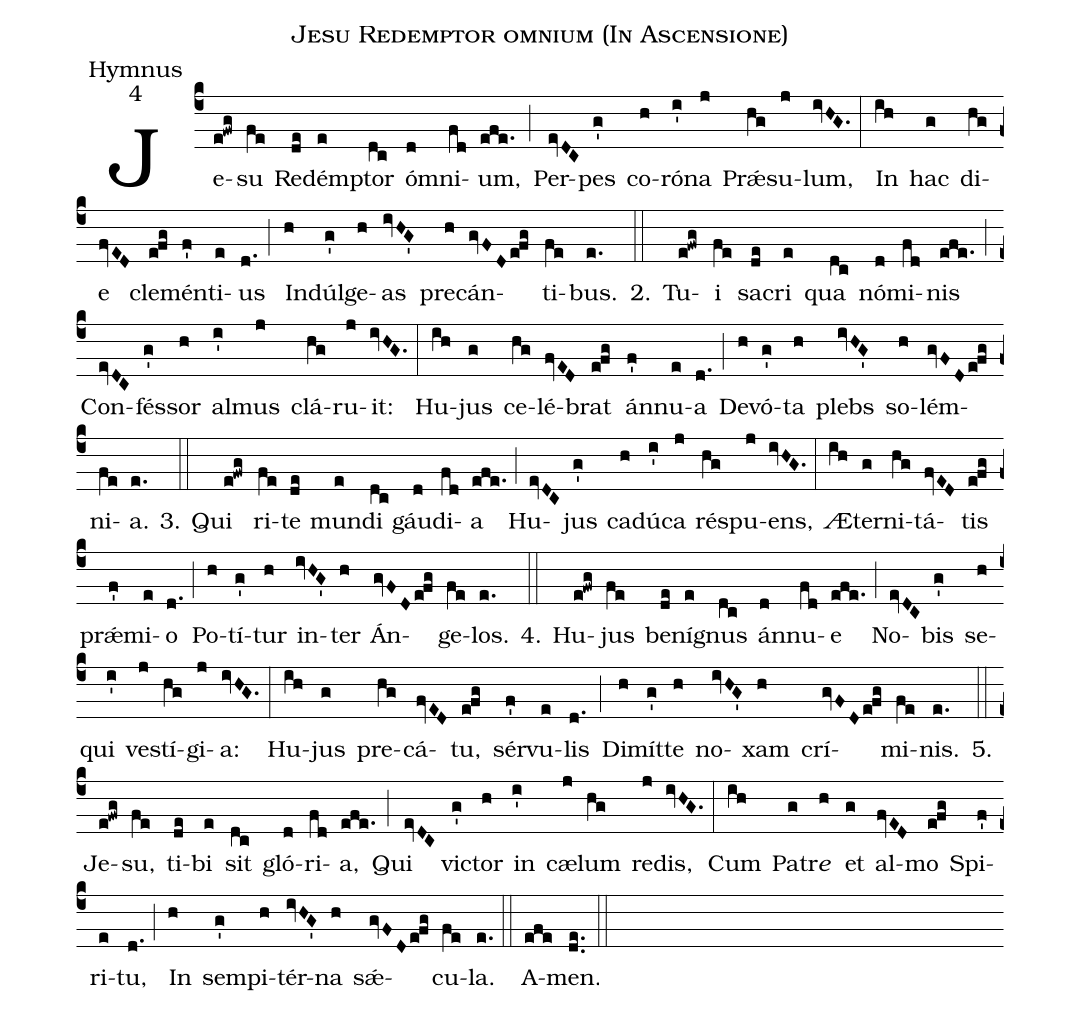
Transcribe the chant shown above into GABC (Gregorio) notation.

name:Jesu Redemptor omnium (In Ascensione);
office-part:Hymnus;
mode:4;
%%
(c4)Je(e!fwg)su(fe) Re(de)dém(e)ptor(dc) óm(d)ni(fd)um,(efe.) (;)
Per(evDC)pes(g') co(h)ró(i')na(j) Prǽ(hg)su(j)lum,(ivHG.) (:)
In(ih) hac(g) di(hg)e(fvED) cle(e!fg)mén(f')ti(e)us(d.) (;)
In(h)dúl(g')ge(h)as(ivHG') pre(h)cán(gvFD/e!fg)ti(fe)bus.(e.)

2.(::) Tu(e!fwg)i(fe) sa(de)cri(e) qua(dc) nó(d)mi(fd)nis(efe.) (;)
Con(evDC)fés(g')sor(h) al(i')mus(j) clá(hg)ru(j)it:(ivHG.) (:)
Hu(ih)jus(g) ce(hg)lé(fvED)brat(e!fg) án(f')nu(e)a(d.) (;)
De(h)vó(g')ta(h) plebs(ivHG') so(h)lém(gvFD/e!fg)ni(fe)a.(e.)

3.(::) Qui(e!fwg) ri(fe)te(de) mun(e)di(dc) gáu(d)di(fd)a(efe.) (;)
Hu(evDC)jus(g') ca(h)dú(i')ca(j) ré(hg)spu(j)ens,(ivHG.) (:)
Æ(ih)ter(g)ni(hg)tá(fvED)tis(e!fg) prǽ(f')mi(e)o(d.) (;)
Po(h)tí(g')tur(h) in(ivHG')ter(h) Án(gvFD/e!fg)ge(fe)los.(e.)

4.(::) Hu(e!fwg)jus(fe) be(de)ní(e)gnus(dc) án(d)nu(fd)e(efe.) (;)
No(evDC)bis(g') se(h)qui(i') ve(j)stí(hg)gi(j)a:(ivHG.) (:)
Hu(ih)jus(g) pre(hg)cá(fvED)tu,(e!fg) sér(f')vu(e)lis(d.) (;)
Di(h)mít(g')te(h) no(ivHG')xam(h) crí(gvFD/e!fg)mi(fe)nis.(e.)

5.(::) Je(e!fwg)su,(fe) ti(de)bi(e) sit(dc) gló(d)ri(fd)a,(efe.) (;)
Qui(evDC) vi(g')ctor(h) in(i') cæ(j)lum(hg) re(j)dis,(ivHG.) (:)
Cum(ih) Pa(g)tr<i>e</i>(h) et(g) al(fvED)mo(e!fg) Spi(f')ri(e)tu,(d.) (;)
In(h) sem(g')pi(h)tér(ivHG')na(h) sǽ(gvFD/e!fg)cu(fe)la.(e.) (::)
A(efe)men.(de..) (::)
